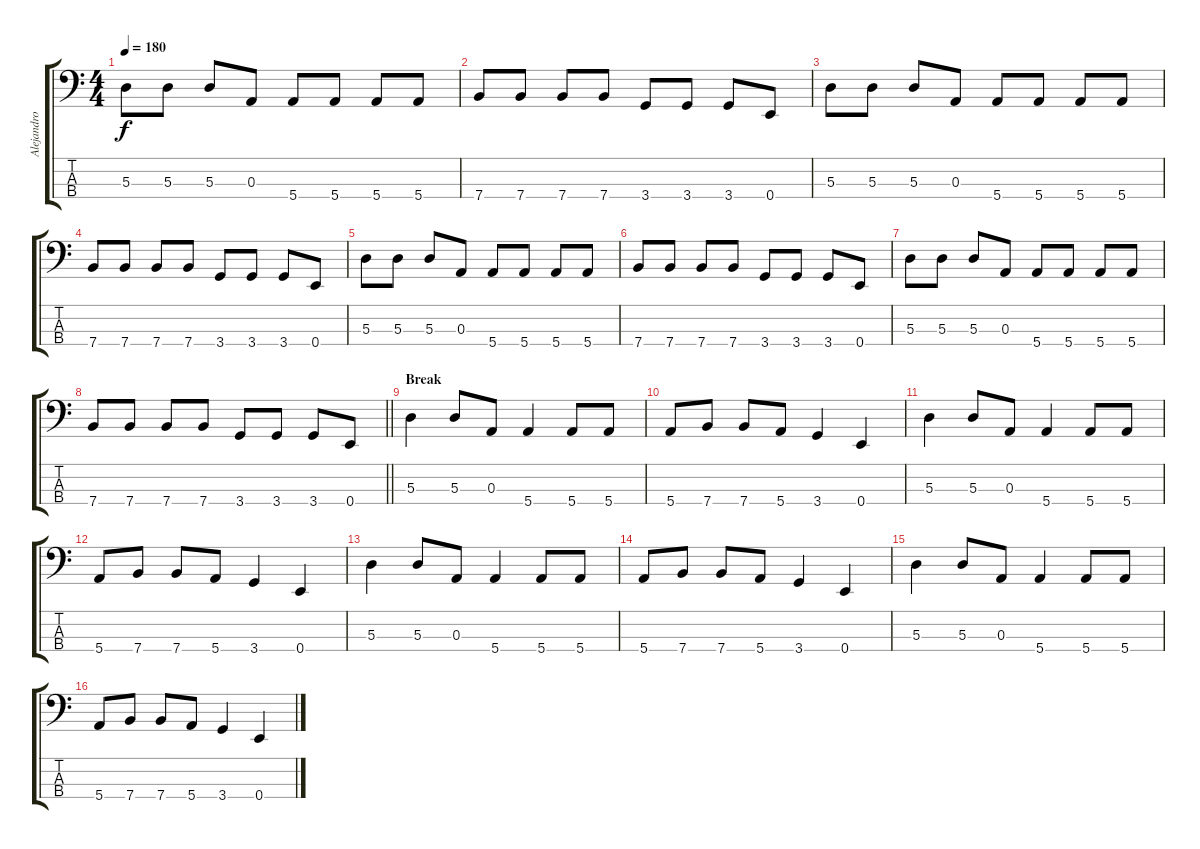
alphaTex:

\track ("Alejandro Toloza" "Alejandro ") {instrument electricbassfinger}
\staff {score tabs}
\tuning (G2 D2 A1 E1) {hide}
\ts (4 4)
\tempo 180
\clef f4
\ks c
5.3.8{dy f} 5.3.8 5.3.8 0.3.8 5.4.8 5.4.8 5.4.8 5.4.8 |
7.4.8 7.4.8 7.4.8 7.4.8 3.4.8 3.4.8 3.4.8 0.4.8 |
5.3.8 5.3.8 5.3.8 0.3.8 5.4.8 5.4.8 5.4.8 5.4.8 |
7.4.8 7.4.8 7.4.8 7.4.8 3.4.8 3.4.8 3.4.8 0.4.8 |
5.3.8 5.3.8 5.3.8 0.3.8 5.4.8 5.4.8 5.4.8 5.4.8 |
7.4.8 7.4.8 7.4.8 7.4.8 3.4.8 3.4.8 3.4.8 0.4.8 |
5.3.8 5.3.8 5.3.8 0.3.8 5.4.8 5.4.8 5.4.8 5.4.8 |
\barLineRight lightlight
7.4.8 7.4.8 7.4.8 7.4.8 3.4.8 3.4.8 3.4.8 0.4.8 |
\section ("" "Break")
5.3.4 5.3.8 0.3.8 5.4.4 5.4.8 5.4.8 |
5.4.8 7.4.8 7.4.8 5.4.8 3.4.4 0.4.4 |
5.3.4 5.3.8 0.3.8 5.4.4 5.4.8 5.4.8 |
5.4.8 7.4.8 7.4.8 5.4.8 3.4.4 0.4.4 |
5.3.4 5.3.8 0.3.8 5.4.4 5.4.8 5.4.8 |
5.4.8 7.4.8 7.4.8 5.4.8 3.4.4 0.4.4 |
5.3.4 5.3.8 0.3.8 5.4.4 5.4.8 5.4.8 |
5.4.8 7.4.8 7.4.8 5.4.8 3.4.4 0.4.4
